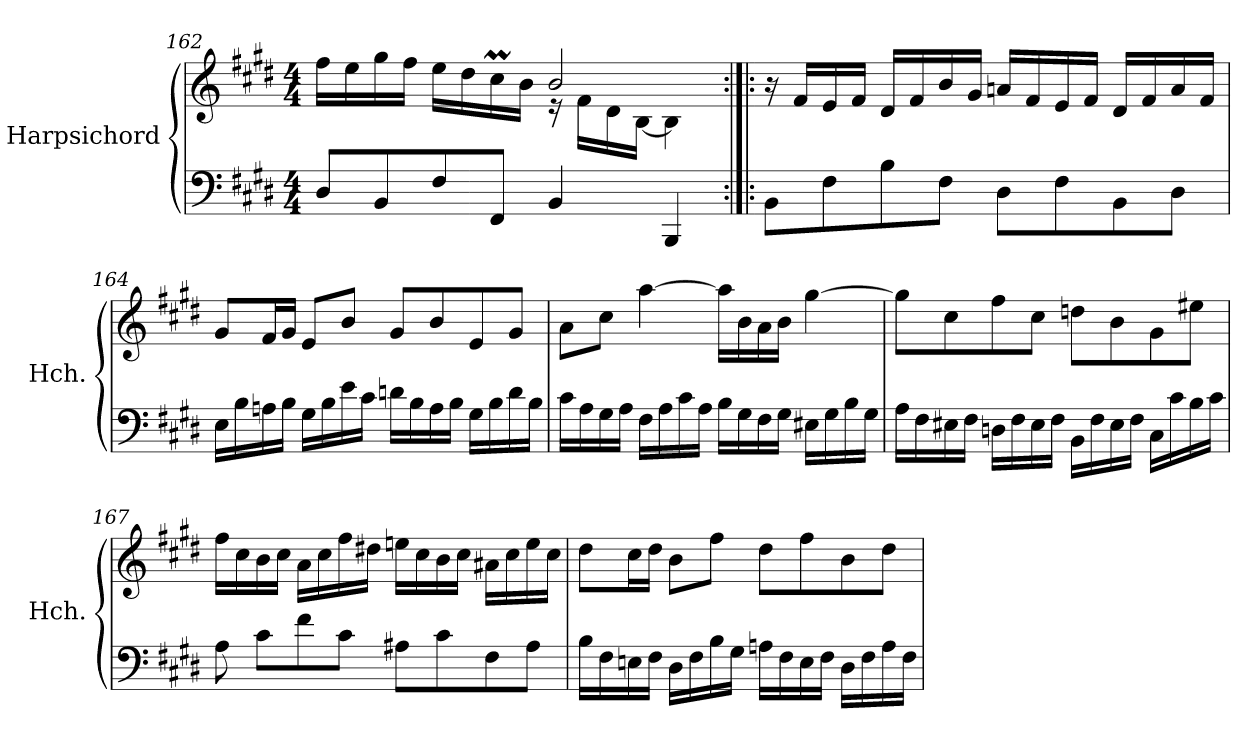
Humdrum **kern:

**kern	**kern
*part1	*part1
*staff2	*staff1
*I"Harpsichord	*
*I'Hch.	*
*clefF4	*clefG2
*k[f#c#g#d#]	*k[f#c#g#d#]
*M4/4	*M4/4
=162	=162
*	*^
8D#/L	16ff#\LL	2ryy
.	16ee\	.
8BB/	16gg#\	.
.	16ff#\JJ	.
8F#/	16ee\LL	.
.	16dd#\	.
8FF#/J	16cc#M\	.
.	16b\JJ	.
4BB/	2b/	16r
.	.	16f#\LL
.	.	16d#\
.	.	[16B\JJ
4BBB/	.	4B\]
*	*v	*v
=163:|!|:	=163:|!|:
8BB\L	16r
.	16f#/LL
8F#\	16e/
.	16f#/JJ
8B\	16d#/LL
.	16f#/
8F#\J	16b/
.	16g#/JJ
8D#\L	16an/LL
.	16f#/
8F#\	16e/
.	16f#/JJ
8BB\	16d#/LL
.	16f#/
8D#\J	16a/
.	16f#/JJ
!!LO:LB:g=z
=164	=164
16E\LL	8g#/L
16B\	.
16An\	16f#/L
16B\JJ	16g#/JJ
16G#\LL	8e/L
16B\	.
16e\	8b/J
16c#\JJ	.
16dn\LL	8g#/L
16B\	.
16A\	8b/
16B\JJ	.
16G#\LL	8e/
16B\	.
16d\	8g#/J
16B\JJ	.
=165	=165
16c#\LL	8a\L
16A\	.
16G#\	8cc#\J
16A\JJ	.
16F#\LL	[4aa\
16A\	.
16c#\	.
16A\JJ	.
16B\LL	16aa\LL]
16G#\	16b\
16F#\	16a\
16G#\JJ	16b\JJ
16E#X\LL	[4gg#\
16G#\	.
16B\	.
16G#\JJ	.
=166	=166
16A\LL	8gg#\L]
16F#\	.
16E#X\	8cc#\
16F#\JJ	.
16Dn\LL	8ff#\
16F#\	.
16E#\	8cc#\J
16F#\JJ	.
16BB\LL	8ddn\L
16F#\	.
16E#\	8b\
16F#\JJ	.
16C#\LL	8g#\
16c#\	.
16B\	8ee#X\J
16c#\JJ	.
!!LO:LB:g=z
=167	=167
8A\	16ff#\LL
.	16cc#\
8c#\L	16b\
.	16cc#\JJ
8f#\	16a\LL
.	16cc#\
8c#\J	16ff#\
.	16dd#X\JJ
8A#X\L	16een\LL
.	16cc#\
8c#\	16b\
.	16cc#\JJ
8F#\	16a#X\LL
.	16cc#\
8A#\J	16ee\
.	16cc#\JJ
=168	=168
16B\LL	8dd#\L
16F#\	.
16En\	16cc#\L
16F#\JJ	16dd#\JJ
16D#\LL	8b\L
16F#\	.
16B\	8ff#\J
16G#\JJ	.
16An\LL	8dd#\L
16F#\	.
16E\	8ff#\
16F#\JJ	.
16D#\LL	8b\
16F#\	.
16A\	8dd#\J
16F#\JJ	.
=	=
*-	*-
